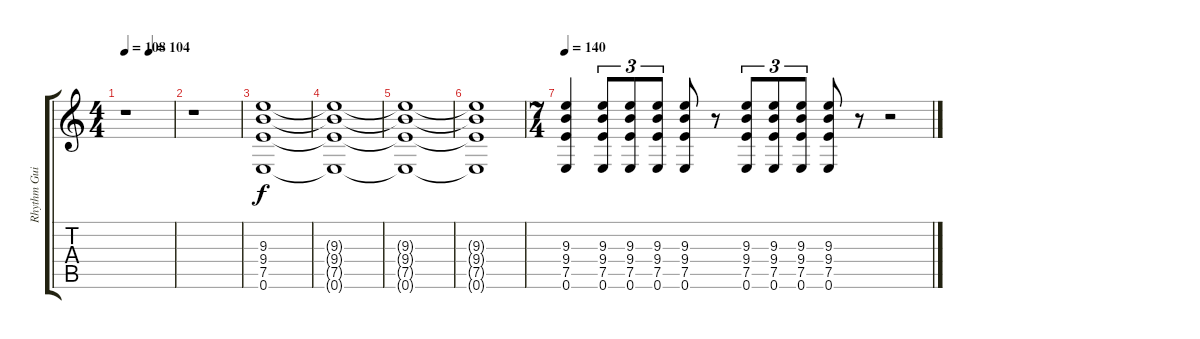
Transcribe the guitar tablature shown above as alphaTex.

\track ("Rhythm Guitar 2" "Rhythm Gui") {instrument overdrivenguitar}
\staff {score tabs}
\tuning (E4 B3 G3 D3 A2 E2) {hide}
\ts (4 4)
\tempo 108
\tempo (104 0.5)
\clef g2
\ks c
r.1{dy f} |
r.1 |
(9.3 9.4 7.5 0.6).1{volume 9} |
(9.3{t} 9.4{t} 7.5{t} 0.6{t}).1 |
(9.3{t} 9.4{t} 7.5{t} 0.6{t}).1 |
(9.3{t} 9.4{t} 7.5{t} 0.6{t}).1 |
\ts (7 4)
\tempo 140
(9.3 9.4 7.5 0.6).4 (9.3 9.4 7.5 0.6).8{tu (3 2)} (9.3 9.4 7.5 0.6).8{tu (3 2)} (9.3 9.4 7.5 0.6).8{tu (3 2)} (9.3 9.4 7.5 0.6).8 r.8 (9.3 9.4 7.5 0.6).8{tu (3 2)} (9.3 9.4 7.5 0.6).8{tu (3 2)} (9.3 9.4 7.5 0.6).8{tu (3 2)} (9.3 9.4 7.5 0.6).8 r.8 r.2
